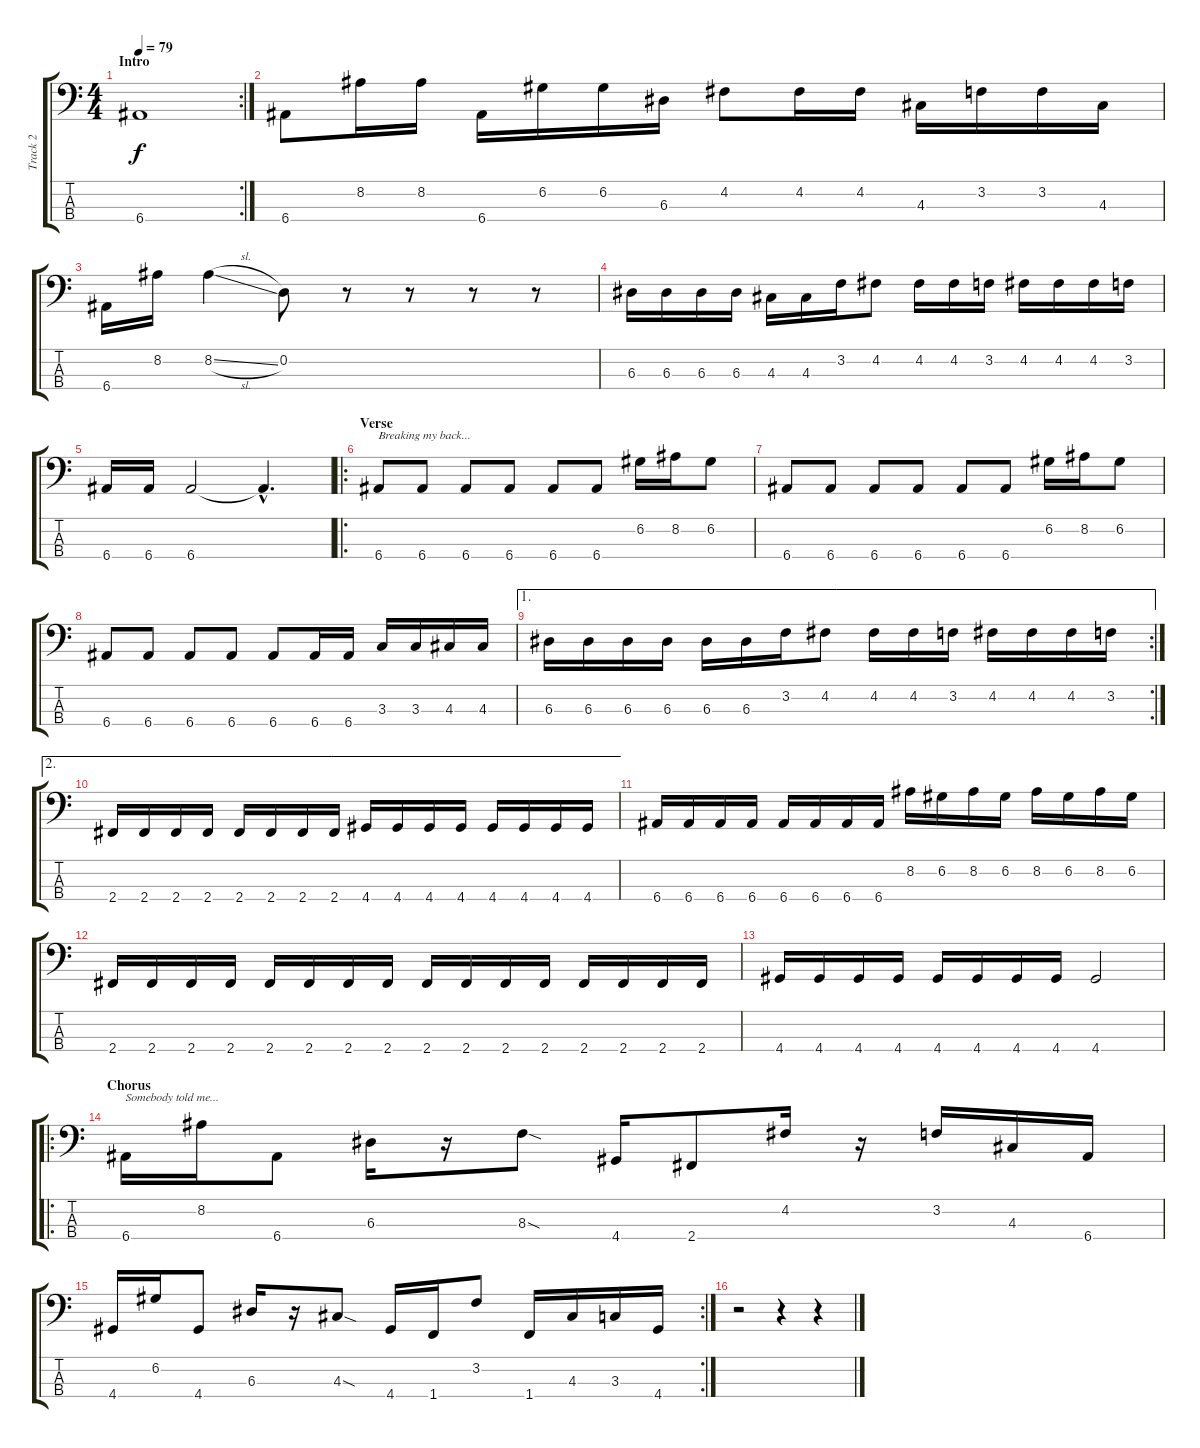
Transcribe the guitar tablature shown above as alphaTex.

\track ("Track 2" "Track 2") {instrument electricbassfinger}
\staff {score tabs}
\tuning (G2 D2 A1 E1) {hide}
\rc 2
\ts (4 4)
\section ("" "Intro")
\tempo 79
\clef f4
\ks c
6.4.1{dy f instrument electricbassfinger} |
6.4.8 8.2.16 8.2.16 6.4.16 6.2.16 6.2.16 6.3.16 4.2.8 4.2.16 4.2.16 4.3.16 3.2.16 3.2.16 4.3.16 |
6.4.16 8.2.16 8.2{sl}.4 0.2.8 r.8 r.8 r.8 r.8 |
6.3.16 6.3.16 6.3.16 6.3.16 4.3.16 4.3.16 3.2.16 4.2.8 4.2.16 4.2.16 3.2.16 4.2.16 4.2.16 4.2.16 3.2.16 |
6.4.16 6.4.16 6.4.2 6.4{hac t}.4{d} |
\ro
\section ("" "Verse")
6.4.8{txt "Breaking my back..."} 6.4.8 6.4.8 6.4.8 6.4.8 6.4.8 6.2.16 8.2.16 6.2.8 |
6.4.8 6.4.8 6.4.8 6.4.8 6.4.8 6.4.8 6.2.16 8.2.16 6.2.8 |
6.4.8 6.4.8 6.4.8 6.4.8 6.4.8 6.4.16 6.4.16 3.3.16 3.3.16 4.3.16 4.3.16 |
\ae 1
\rc 2
6.3.16 6.3.16 6.3.16 6.3.16 6.3.16 6.3.16 3.2.16 4.2.8 4.2.16 4.2.16 3.2.16 4.2.16 4.2.16 4.2.16 3.2.16 |
\ae 2
2.4.16 2.4.16 2.4.16 2.4.16 2.4.16 2.4.16 2.4.16 2.4.16 4.4.16 4.4.16 4.4.16 4.4.16 4.4.16 4.4.16 4.4.16 4.4.16 |
6.4.16 6.4.16 6.4.16 6.4.16 6.4.16 6.4.16 6.4.16 6.4.16 8.2.16 6.2.16 8.2.16 6.2.16 8.2.16 6.2.16 8.2.16 6.2.16 |
2.4.16 2.4.16 2.4.16 2.4.16 2.4.16 2.4.16 2.4.16 2.4.16 2.4.16 2.4.16 2.4.16 2.4.16 2.4.16 2.4.16 2.4.16 2.4.16 |
4.4.16 4.4.16 4.4.16 4.4.16 4.4.16 4.4.16 4.4.16 4.4.16 4.4.2 |
\ro
\section ("" "Chorus")
6.4.16{txt "Somebody told me..."} 8.2.16 6.4.8 6.3.16 r.16 8.3{sod}.8 4.4.16 2.4.8 4.2.16 r.16 3.2.16 4.3.16 6.4.16 |
\rc 2
4.4.16 6.2.16 4.4.8 6.3.16 r.16 4.3{sod}.8 4.4.16 1.4.16 3.2.8 1.4.16 4.3.16 3.3.16 4.4.16 |
r.2 r.4 r.4
